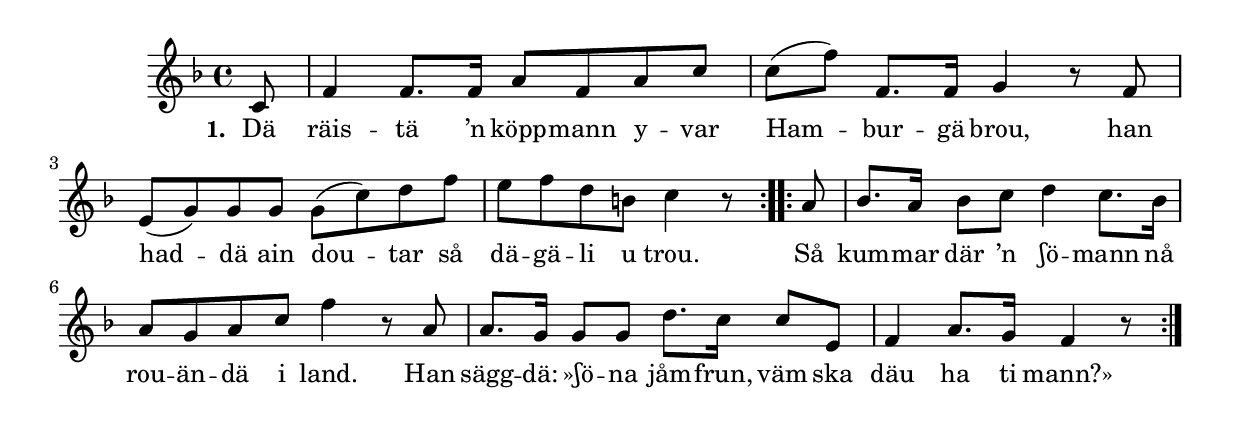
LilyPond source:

{
\time 4/4
\key f \major

\repeat volta 2 { 
 \partial 8
 c'8  | 
 f'4 f'8. f'16 a'8 f' a' c''  | 
 c''-( f''-) f'8. f'16 g'4 r8 f'  | 
 e'-( g'-) g' g' g'-( c''-) d'' f''  | 
 e'' f'' d'' b' c''4 r8
 } %( endrepeat )% 
\repeat volta 2 { 
 a'  | 
 bes'8. a'16 bes'8 c'' d''4 c''8. bes'16  | 
 a'8 g' a' c'' f''4 r8 a'  | 
 a'8. g'16 g'8 g' d''8. c''16 c''8 e'  | 
 f'4 a'8. g'16 f'4 r8
 } %( endrepeat )% 
 }
 \addlyrics {
     \set stanza = #"1. "
     Dä räis -- tä ’n köpp -- mann y -- var Ham --  -- bur -- gä brou, han
     had --  -- dä ain dou --  -- tar så dä -- gä -- li u trou. Så
     kum -- mar där ’n ʃö -- mann nå rou -- än -- dä i land. Han
     sägg -- dä: »ʃö -- na jåm -- frun, väm ska däu ha ti mann?»
}
